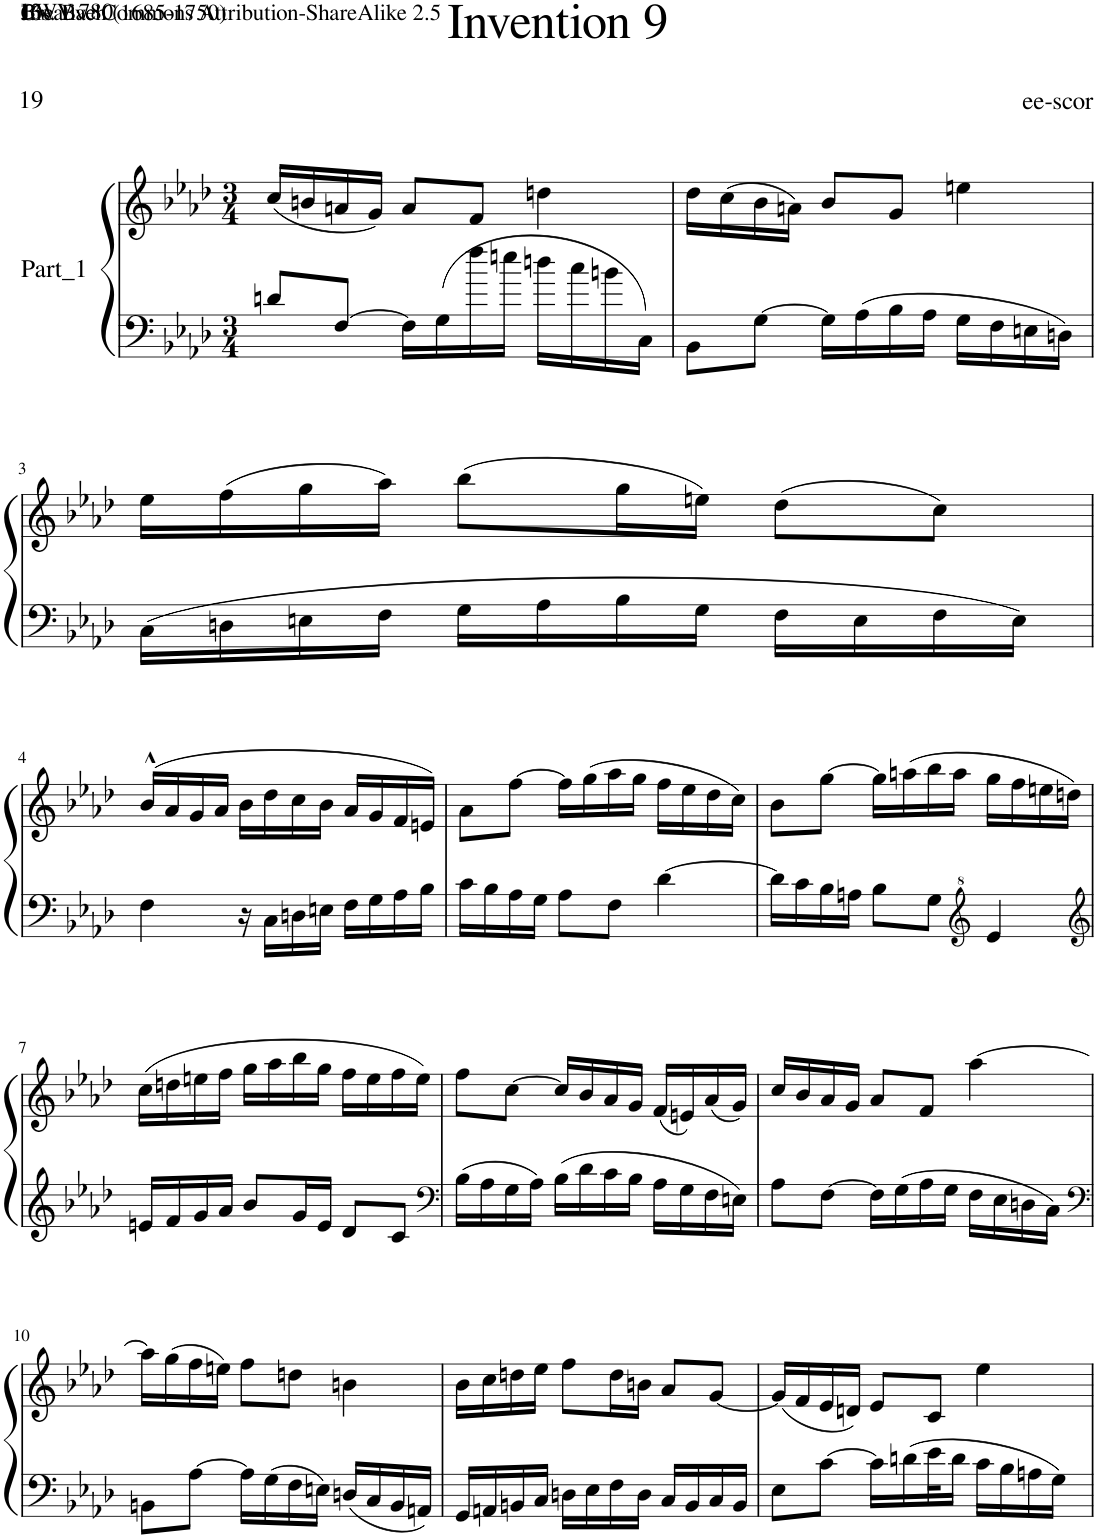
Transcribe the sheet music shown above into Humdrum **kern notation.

**kern	**kern
*part1	*part1
*staff2	*staff1
*clefF4	*clefG2
*k[b-e-a-d-]	*k[b-e-a-d-]
*M3/4	*M3/4
=1	=1
8dn/L	(16cc/LL
.	16bn/
[8F/J	16an/
.	16g/JJ)
16F\LL]	8a/L
16G\	.
16ff\	8f/J
16een\JJ	.
16ddn\LL	4ddn\
16cc\	.
16bn\	.
16C\JJ	.
=2	=2
8BB-\L	16dd-\LL
.	(16cc\
[8G\J	16b-\
.	16an\JJ)
16G\LL]	8b-/L
16A-\	.
16B-\	8g/J
16A-\JJ	.
16G\LL	4een\
16F\	.
16En\	.
16Dn\JJ	.
!!LO:LB:g=z
=3	=3
16C\LL	16ee-\LL
16Dn\	(16ff\
16En\	16gg\
16F\JJ	16aa-\JJ)
16G\LL	(8bb-\L
16A-\	.
16B-\	16gg\L
16G\JJ	16een\JJ)
16F\LL	(8dd-\L
16E\	.
16F\	8cc\J)
16E\JJ	.
!!LO:LB:g=z
=4	=4
4F\	(16b-^^/LL
.	16a-/
.	16g/
.	16a-/JJ
16r	16b-\LL
16C\LL	16dd-\
16Dn\	16cc\
16En\JJ	16b-\JJ
16F\LL	16a-/LL
16G\	16g/
16A-\	16f/
16B-\JJ	16en/JJ)
=5	=5
16c\LL	8a-\L
16B-\	.
16A-\	[8ff\J
16G\JJ	.
8A-\L	16ff\LL]
.	(16gg\
8F\J	16aa-\
.	16gg\JJ
[4d-\	16ff\LL
.	16ee-\
.	16dd-\
.	16cc\JJ)
=6	=6
16d-\LL]	8b-\L
16c\	.
16B-\	[8gg\J
16An\JJ	.
8B-\L	16gg\LL]
.	(16aan\
8G\J	16bb-\
.	16aa\JJ
*clefG^2	*
4ee-/	16gg\LL
.	16ff\
.	16een\
.	16ddn\JJ)
!!LO:LB:g=z
=7	=7
*clefG2	*
16en/LL	(16cc\LL
16f/	16ddn\
16g/	16een\
16a-/JJ	16ff\JJ
8b-/L	16gg\LL
.	16aa-\
16g/L	16bb-\
16e/JJ	16gg\JJ
8d-/L	16ff\LL
.	16ee\
8c/J	16ff\
.	16ee\JJ)
=8	=8
*clefF4	*
16B-\LL	8ff\L
16A-\	.
16G\	[8cc\J
16A-\JJ	.
16B-\LL	16cc/LL]
16d-\	16b-/
16c\	16a-/
16B-\JJ	16g/JJ
16A-\LL	(16f/LL
16G\	16en/)
16F\	(16a-/
16En\JJ	16g/JJ)
=9	=9
8A-\L	16cc/LL
.	16b-/
[8F\J	16a-/
.	16g/JJ
16F\LL]	8a-/L
16G\	.
16A-\	8f/J
16G\JJ	.
16F\LL	[4aa-\
16E-\	.
16Dn\	.
16C\JJ	.
!!LO:LB:g=z
=10	=10
*clefF4	*
8BBn\L	16aa-\LL]
.	(16gg\
[8A-\J	16ff\
.	16een\JJ)
16A-\LL]	8ff\L
16G\	.
16F\	8ddn\J
16En\JJ	.
16Dn/LL	4bn\
16C/	.
16BB/	.
16AAn/JJ	.
=11	=11
16GG/LL	16b-\LL
16AAn/	16cc\
16BBn/	16ddn\
16C/JJ	16ee-\JJ
16Dn\LL	8ff\L
16E-\	.
16F\	16dd\L
16D\JJ	16bn\JJ
16C/LL	8a-/L
16BB/	.
16C/	[8g/J
16BB/JJ	.
=12	=12
*	*^
8E-\L	(16g/LL]	4...ryy
.	16f/	.
[8c\J	16e-/	.
.	16dn/JJ)	.
16c\LL]	8e-/L	.
16dn\	.	.
32e-\K	8c/J	.
16d\JJ	.	.
16c\LL	.	4ee-\
.	4ryy	.
16B-\	.	.
16An\	.	.
16G\JJ	.	.
32ryy	.	32ryy
*	*v	*v
=	=
*-	*-
